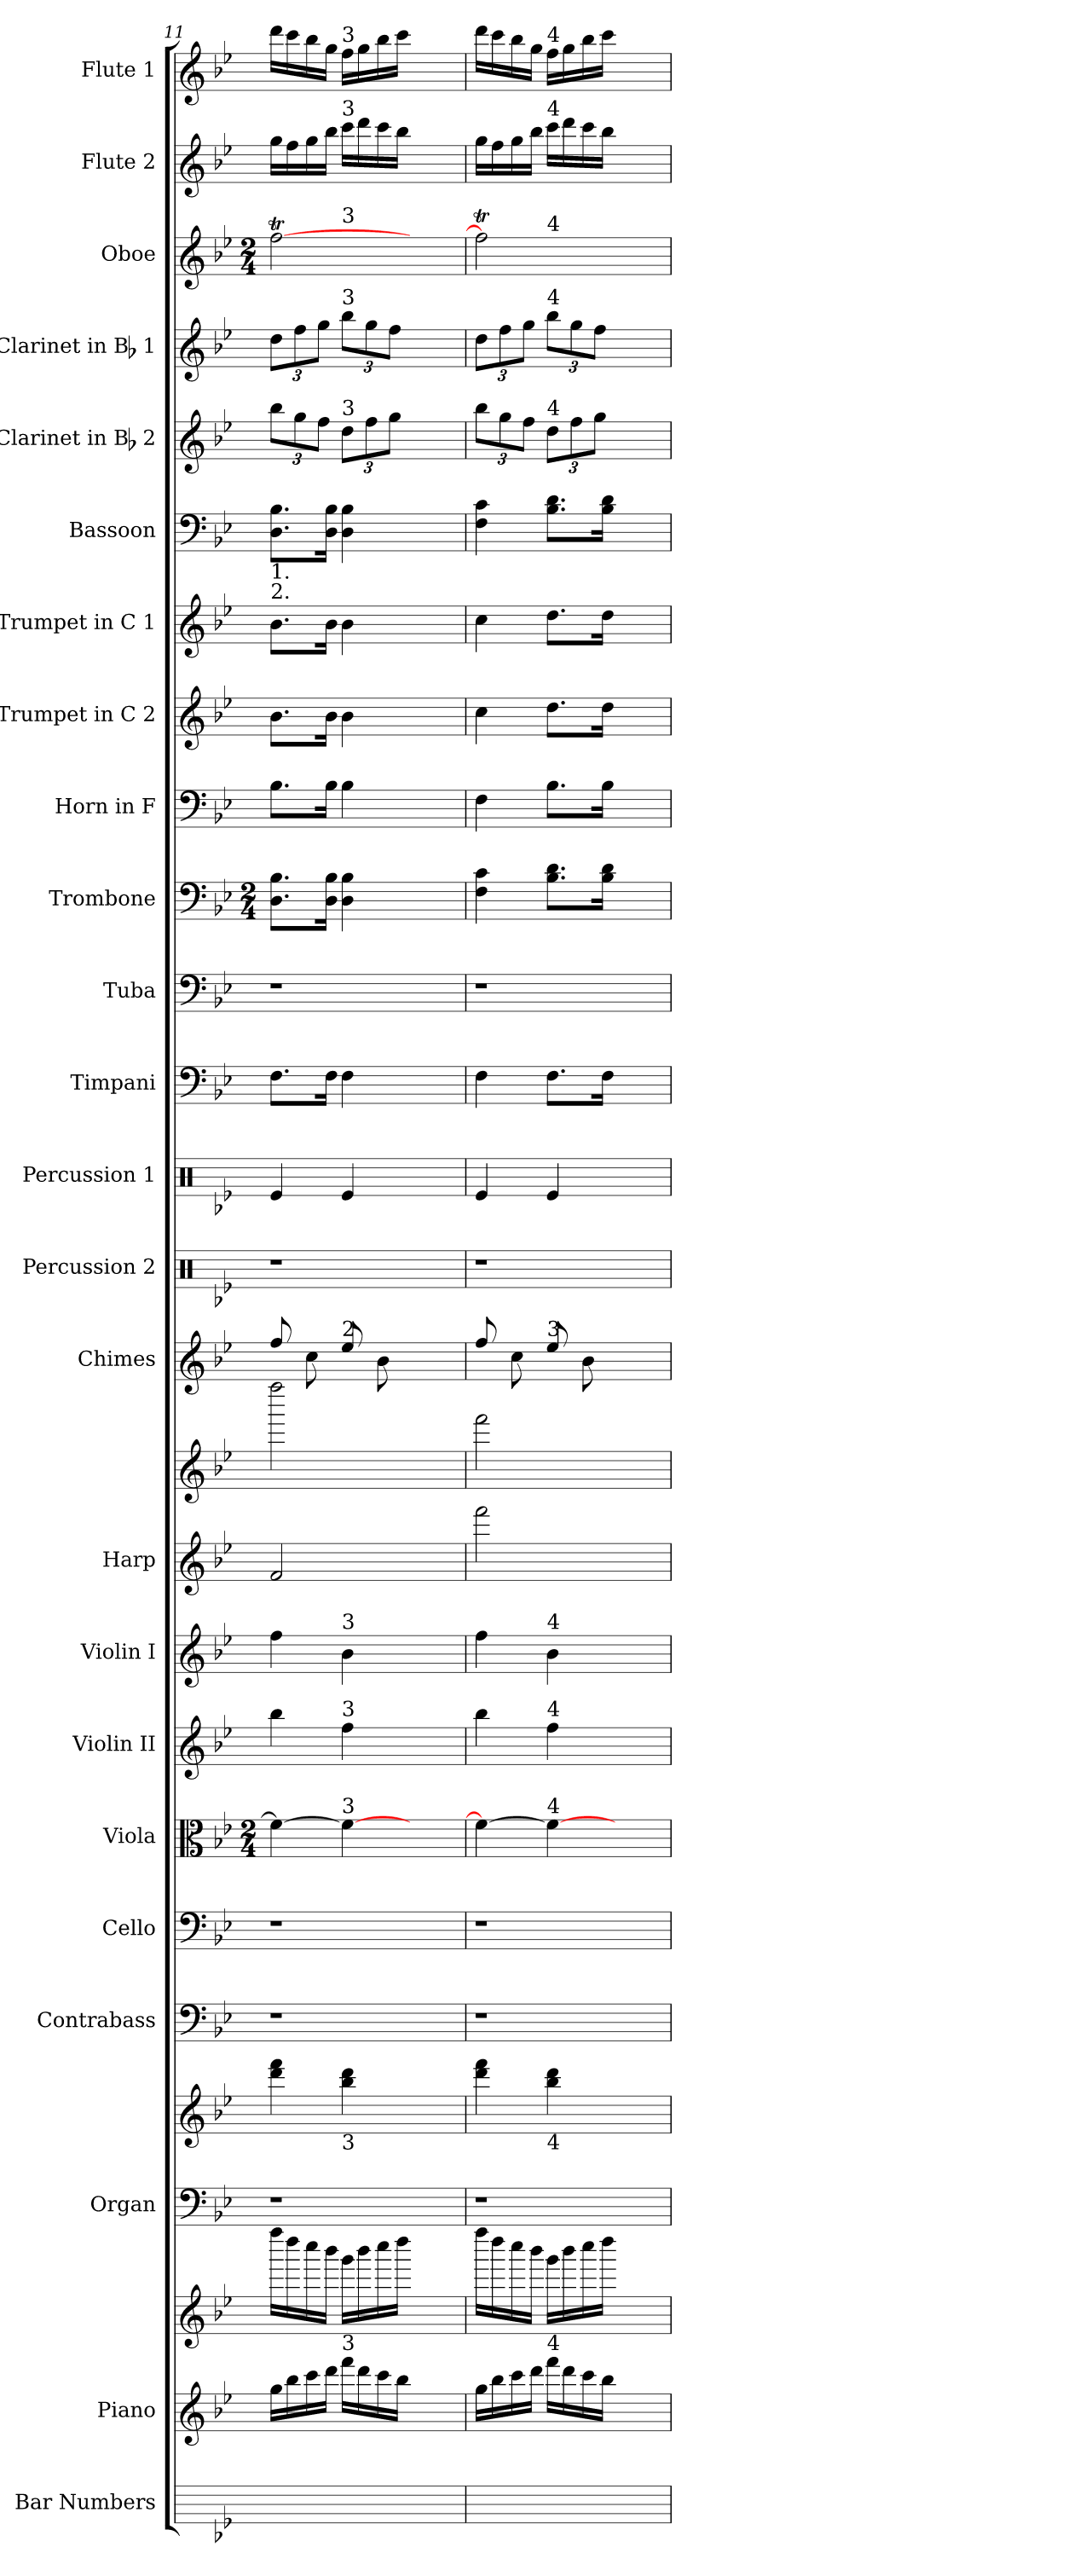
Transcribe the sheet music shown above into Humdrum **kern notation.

**kern	**kern	**kern	**kern	**kern	**kern	**kern	**kern	**kern	**kern	**kern	**kern	**kern	**kern	**kern	**kern	**kern	**kern	**kern	**kern	**kern	**kern	**kern	**kern	**kern	**kern	**kern
*part24	*part23	*part23	*part22	*part22	*part21	*part20	*part19	*part18	*part17	*part16	*part16	*part15	*part14	*part13	*part12	*part11	*part10	*part9	*part8	*part7	*part6	*part5	*part4	*part3	*part2	*part1
*staff27	*staff26	*staff25	*staff24	*staff23	*staff22	*staff21	*staff20	*staff19	*staff18	*staff17	*staff16	*staff15	*staff14	*staff13	*staff12	*staff11	*staff10	*staff9	*staff8	*staff7	*staff6	*staff5	*staff4	*staff3	*staff2	*staff1
*I"Bar Numbers	*I"Piano	*	*I"Organ	*	*I"Contrabass	*I"Cello	*I"Viola	*I"Violin II	*I"Violin I	*I"Harp	*	*I"Chimes	*I"Percussion 2	*I"Percussion 1	*I"Timpani	*I"Tuba	*I"Trombone	*I"Horn in F	*I"Trumpet in C 2	*I"Trumpet in C 1	*I"Bassoon	*I"Clarinet in Bb 2	*I"Clarinet in Bb 1	*I"Oboe	*I"Flute 2	*I"Flute 1
*	*I'Pno.	*	*I'Org.	*	*I'Cb.	*	*I'Vla.	*I'Vln. II	*I'Vln. I	*I'Hp.	*	*I'Chm.	*I'Perc. 2	*I'Perc. 1	*I'Timp.	*I'Tuba	*I'Tbn.	*	*I'Tpt 2	*I'Tpt 1	*I'Bsn.	*I'Cl 2	*I'Cl 1	*I'Ob.	*I'Fl 2	*I'Fl 1
*	*clefG2	*clefG2	*clefF4	*clefG2	*clefF4	*clefF4	*clefC3	*clefG2	*clefG2	*clefG2	*clefG2	*clefG2	*clefX	*clefX	*clefF4	*clefF4	*clefF4	*clefF4	*clefG2	*clefG2	*clefF4	*clefG2	*clefG2	*clefG2	*clefG2	*clefG2
*	*	*	*	*	*ITrd7c12	*	*	*	*	*	*	*	*	*	*	*	*	*	*	*	*	*	*	*	*	*
*k[b-e-]	*k[b-e-]	*k[b-e-]	*k[b-e-]	*k[b-e-]	*k[b-e-]	*k[b-e-]	*k[b-e-]	*k[b-e-]	*k[b-e-]	*k[b-e-]	*k[b-e-]	*k[b-e-]	*k[b-e-]	*k[b-e-]	*k[b-e-]	*k[b-e-]	*k[b-e-]	*k[b-e-]	*k[b-e-]	*k[b-e-]	*k[b-e-]	*k[b-e-]	*k[b-e-]	*k[b-e-]	*k[b-e-]	*k[b-e-]
*B-:	*B-:	*B-:	*B-:	*B-:	*B-:	*B-:	*B-:	*B-:	*B-:	*B-:	*B-:	*B-:	*B-:	*B-:	*B-:	*B-:	*B-:	*B-:	*B-:	*B-:	*B-:	*B-:	*B-:	*B-:	*B-:	*B-:
*	*	*	*	*	*	*	*M2/4	*	*	*	*	*	*	*	*	*	*M2/4	*	*	*	*	*	*	*M2/4	*	*
=11	=11	=11	=11	=11	=11	=11	=11	=11	=11	=11	=11	=11	=11	=11	=11	=11	=11	=11	=11	=11	=11	=11	=11	=11	=11	=11
!	!	!	!	!	!	!	!	!	!	!	!	!	!	!	!	!	!	!	!	!	!LO:TX:b:t=1.\n2.	!	!	!	!	!
!	!	!	!	!	!	!	!	!	!	!	!	!	!	!LO:N:head=solid	!	!	!	!	!	!	!	!	!	!	!	!
*	*	*	*	*	*	*	*	*	*	*	*	*	*	*	*	*	*	*	*	*	*	*	*	*^	*	*
1ryy	16gg\LL	16ffff\LL	1r	4ddd\ 4fff\	1r	1r	4f\_	4bb-\	4ff\	2f/	2ffff\	8ff/	1r	4Re</	8.F\L	1r	8.D\ 8.B-i\L	8.B-i\L	8.b-i\L	8.b-i\L	8.D\ 8.B-\L	12bb-\L	12dd\L	[2ffT\	4ryy	16gg\LL	16ddd\LL
.	16bb-\	16dddd\	.	.	.	.	.	.	.	.	.	.	.	.	.	.	.	.	.	.	.	.	.	.	.	16ff\	16ccc\
.	.	.	.	.	.	.	.	.	.	.	.	.	.	.	.	.	.	.	.	.	.	12gg\	12ff\	.	.	.	.
.	16ccc\	16cccc\	.	.	.	.	.	.	.	.	.	8cc\	.	.	.	.	.	.	.	.	.	.	.	.	.	16gg\	16bb-\
.	.	.	.	.	.	.	.	.	.	.	.	.	.	.	.	.	.	.	.	.	.	12ff\J	12gg\J	.	.	.	.
.	16ddd\JJ	16bbb-\JJ	.	.	.	.	.	.	.	.	.	.	.	.	16F\Jk	.	16D\ 16B-\Jk	16B-\Jk	16b-\Jk	16b-\Jk	16D\ 16B-\Jk	.	.	.	.	16bb-\JJ	16gg\JJ
!	!	!	!	!	!	!	!	!	!	!	!	!	!	!	!	!	!	!	!	!	!	!	!	!	!	!	!LO:TX:a:t=3
!	!	!	!	!	!	!	!	!	!	!	!	!	!	!	!	!	!	!	!	!	!	!	!	!	!	!LO:TX:a:t=3	!
!	!	!	!	!	!	!	!	!	!	!	!	!	!	!	!	!	!	!	!	!	!	!	!	!	!LO:TX:a:t=3	!	!
!	!	!	!	!	!	!	!	!	!	!	!	!	!	!	!	!	!	!	!	!	!	!	!LO:TX:a:t=3	!	!	!	!
!	!	!	!	!	!	!	!	!	!	!	!	!	!	!	!	!	!	!	!	!	!	!LO:TX:a:t=3	!	!	!	!	!
!	!	!	!	!	!	!	!	!	!	!	!	!LO:TX:a:t=2	!	!	!	!	!	!	!	!	!	!	!	!	!	!	!
!	!	!	!	!	!	!	!	!	!LO:TX:a:t=3	!	!	!	!	!	!	!	!	!	!	!	!	!	!	!	!	!	!
!	!	!	!	!	!	!	!	!LO:TX:a:t=3	!	!	!	!	!	!	!	!	!	!	!	!	!	!	!	!	!	!	!
!	!	!	!	!	!	!	!LO:TX:a:t=3	!	!	!	!	!	!	!	!	!	!	!	!	!	!	!	!	!	!	!	!
!	!	!	!	!LO:TX:b:t=3	!	!	!	!	!	!	!	!	!	!	!	!	!	!	!	!	!	!	!	!	!	!	!
!	!LO:TX:a:t=3	!	!	!	!	!	!	!	!	!	!	!	!	!	!	!	!	!	!	!	!	!	!	!	!	!	!
!	!	!	!	!	!	!	!	!	!	!	!	!	!	!LO:N:head=solid	!	!	!	!	!	!	!	!	!	!	!	!	!
.	16fff\LL	16ggg\LL	.	4bb-\ 4ddd\	.	.	4f\_	4ff\	4b-\	.	.	8ee-/	.	4Re</	4F\	.	4D\ 4B-\	4B-\	4b-\	4b-\	4D\ 4B-\	12dd\L	12bb-\L	.	2.ryy	16ccc\LL	16ff\LL
.	16ddd\	16bbb-\	.	.	.	.	.	.	.	.	.	.	.	.	.	.	.	.	.	.	.	.	.	.	.	16ddd\	16gg\
.	.	.	.	.	.	.	.	.	.	.	.	.	.	.	.	.	.	.	.	.	.	12ff\	12gg\	.	.	.	.
.	16ccc\	16cccc\	.	.	.	.	.	.	.	.	.	8b-\	.	.	.	.	.	.	.	.	.	.	.	.	.	16ccc\	16bb-\
.	.	.	.	.	.	.	.	.	.	.	.	.	.	.	.	.	.	.	.	.	.	12gg\J	12ff\J	.	.	.	.
.	16bb-\JJ	16dddd\JJ	.	.	.	.	.	.	.	.	.	.	.	.	.	.	.	.	.	.	.	.	.	.	.	16bb-\JJ	16ccc\JJ
.	2ryy	2ryy	.	2ryy	.	.	2ryy	2ryy	2ryy	2ryy	2ryy	2ryy	.	2ryy	2ryy	.	2ryy	2ryy	2ryy	2ryy	2ryy	2ryy	2ryy	2ryy	.	2ryy	2ryy
=12	=12	=12	=12	=12	=12	=12	=12	=12	=12	=12	=12	=12	=12	=12	=12	=12	=12	=12	=12	=12	=12	=12	=12	=12	=12	=12	=12
!	!	!	!	!	!	!	!	!	!	!	!	!	!	!LO:N:head=solid	!	!	!	!	!	!	!	!	!	!	!	!	!
1ryy	16gg\LL	16ffff\LL	1r	4ddd\ 4fff\	1r	1r	4f\_	4bb-\	4ff\	2fff\	2fff\	8ff/	1r	4Re</	4F\	1r	4F\ 4c\	4F\	4cc\	4cc\	4F\ 4c\	12bb-\L	12dd\L	2ffT\]	4ryy	16gg\LL	16ddd\LL
.	16bb-\	16dddd\	.	.	.	.	.	.	.	.	.	.	.	.	.	.	.	.	.	.	.	.	.	.	.	16ff\	16ccc\
.	.	.	.	.	.	.	.	.	.	.	.	.	.	.	.	.	.	.	.	.	.	12gg\	12ff\	.	.	.	.
.	16ccc\	16cccc\	.	.	.	.	.	.	.	.	.	8cc\	.	.	.	.	.	.	.	.	.	.	.	.	.	16gg\	16bb-\
.	.	.	.	.	.	.	.	.	.	.	.	.	.	.	.	.	.	.	.	.	.	12ff\J	12gg\J	.	.	.	.
.	16ddd\JJ	16bbb-\JJ	.	.	.	.	.	.	.	.	.	.	.	.	.	.	.	.	.	.	.	.	.	.	.	16bb-\JJ	16gg\JJ
!	!	!	!	!	!	!	!	!	!	!	!	!	!	!	!	!	!	!	!	!	!	!	!	!	!	!	!LO:TX:a:t=4
!	!	!	!	!	!	!	!	!	!	!	!	!	!	!	!	!	!	!	!	!	!	!	!	!	!	!LO:TX:a:t=4	!
!	!	!	!	!	!	!	!	!	!	!	!	!	!	!	!	!	!	!	!	!	!	!	!	!	!LO:TX:a:t=4	!	!
!	!	!	!	!	!	!	!	!	!	!	!	!	!	!	!	!	!	!	!	!	!	!	!LO:TX:a:t=4	!	!	!	!
!	!	!	!	!	!	!	!	!	!	!	!	!	!	!	!	!	!	!	!	!	!	!LO:TX:a:t=4	!	!	!	!	!
!	!	!	!	!	!	!	!	!	!	!	!	!LO:TX:a:t=3	!	!	!	!	!	!	!	!	!	!	!	!	!	!	!
!	!	!	!	!	!	!	!	!	!LO:TX:a:t=4	!	!	!	!	!	!	!	!	!	!	!	!	!	!	!	!	!	!
!	!	!	!	!	!	!	!	!LO:TX:a:t=4	!	!	!	!	!	!	!	!	!	!	!	!	!	!	!	!	!	!	!
!	!	!	!	!	!	!	!LO:TX:a:t=4	!	!	!	!	!	!	!	!	!	!	!	!	!	!	!	!	!	!	!	!
!	!	!	!	!LO:TX:b:t=4	!	!	!	!	!	!	!	!	!	!	!	!	!	!	!	!	!	!	!	!	!	!	!
!	!LO:TX:a:t=4	!	!	!	!	!	!	!	!	!	!	!	!	!	!	!	!	!	!	!	!	!	!	!	!	!	!
!	!	!	!	!	!	!	!	!	!	!	!	!	!	!LO:N:head=solid	!	!	!	!	!	!	!	!	!	!	!	!	!
.	16fff\LL	16ggg\LL	.	4bb-\ 4ddd\	.	.	4f\_	4ff\	4b-\	.	.	8ee-/	.	4Re</	8.F\L	.	8.B-i\ 8.d\L	8.B-\L	8.dd\L	8.dd\L	8.B-\ 8.d\L	12dd\L	12bb-\L	.	2.ryy	16ccc\LL	16ff\LL
.	16ddd\	16bbb-\	.	.	.	.	.	.	.	.	.	.	.	.	.	.	.	.	.	.	.	.	.	.	.	16ddd\	16gg\
.	.	.	.	.	.	.	.	.	.	.	.	.	.	.	.	.	.	.	.	.	.	12ff\	12gg\	.	.	.	.
.	16ccc\	16cccc\	.	.	.	.	.	.	.	.	.	8b-\	.	.	.	.	.	.	.	.	.	.	.	.	.	16ccc\	16bb-\
.	.	.	.	.	.	.	.	.	.	.	.	.	.	.	.	.	.	.	.	.	.	12gg\J	12ff\J	.	.	.	.
.	16bb-\JJ	16dddd\JJ	.	.	.	.	.	.	.	.	.	.	.	.	16F\Jk	.	16B-\ 16d\Jk	16B-\Jk	16dd\Jk	16dd\Jk	16B-\ 16d\Jk	.	.	.	.	16bb-\JJ	16ccc\JJ
.	2ryy	2ryy	.	2ryy	.	.	2ryy	2ryy	2ryy	2ryy	2ryy	2ryy	.	2ryy	2ryy	.	2ryy	2ryy	2ryy	2ryy	2ryy	2ryy	2ryy	2ryy	.	2ryy	2ryy
*	*	*	*	*	*	*	*	*	*	*	*	*	*	*	*	*	*	*	*	*	*	*	*	*v	*v	*	*
=	=	=	=	=	=	=	=	=	=	=	=	=	=	=	=	=	=	=	=	=	=	=	=	=	=	=
*-	*-	*-	*-	*-	*-	*-	*-	*-	*-	*-	*-	*-	*-	*-	*-	*-	*-	*-	*-	*-	*-	*-	*-	*-	*-	*-
